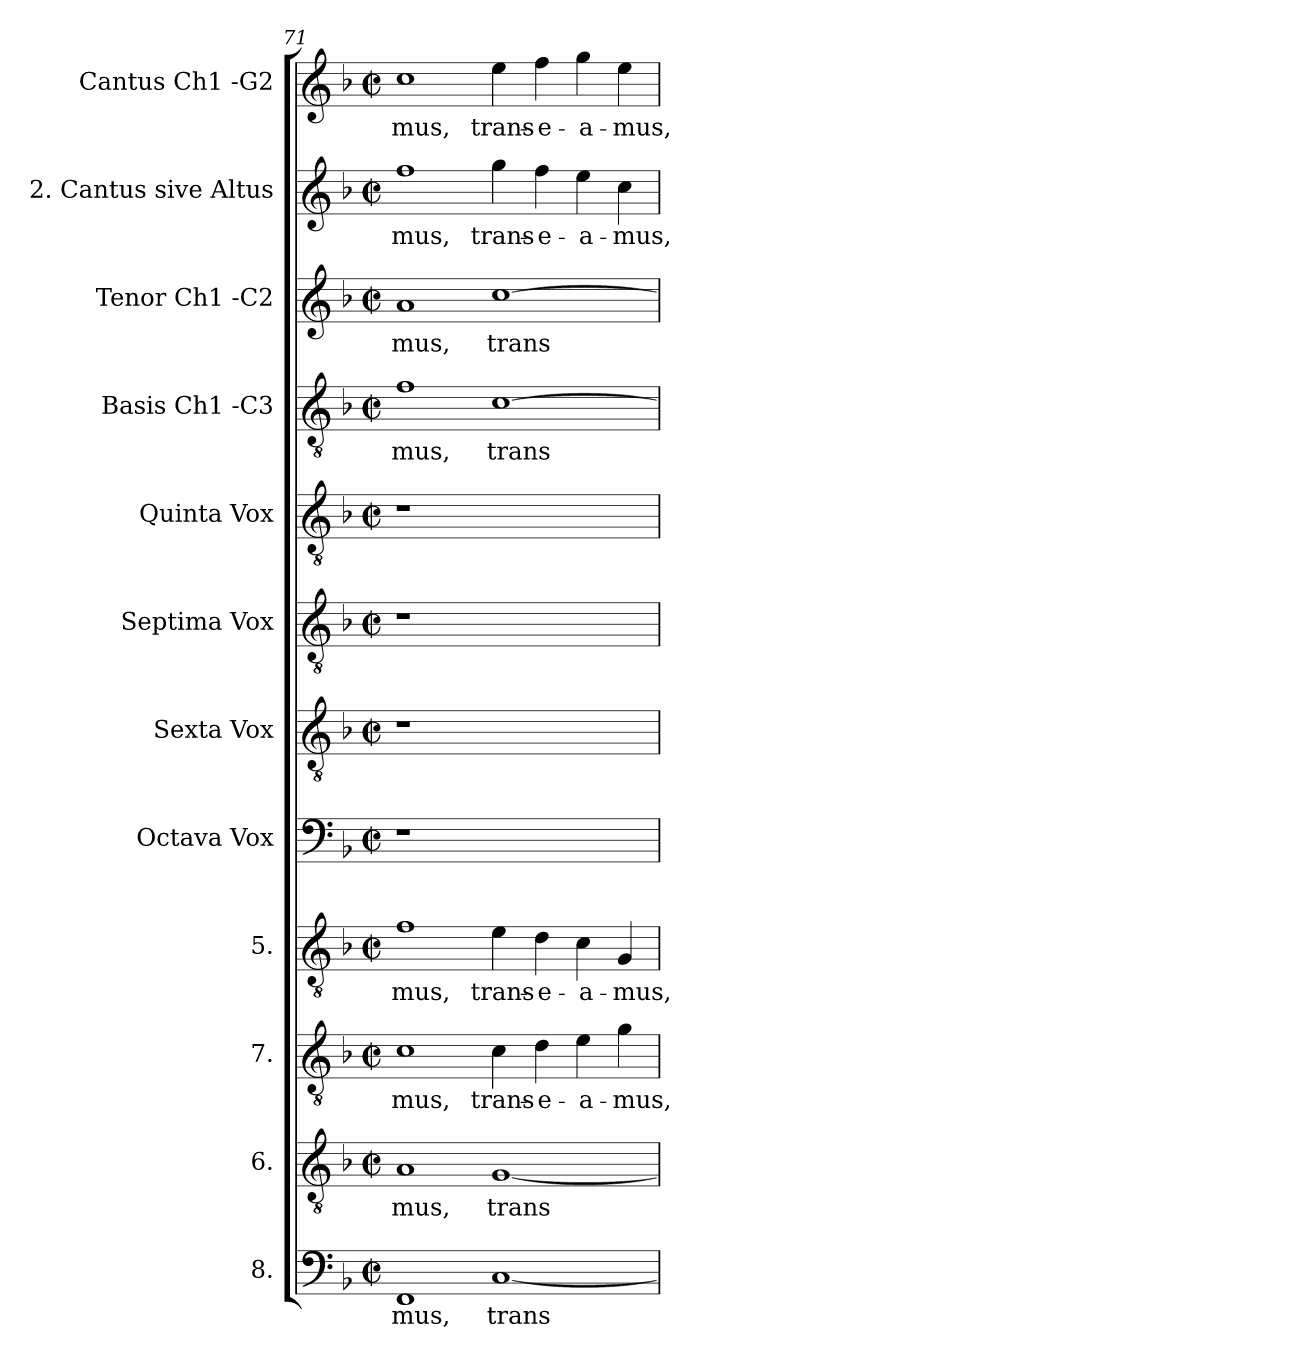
**kern	**text	**kern	**text	**kern	**text	**kern	**text	**kern	**kern	**kern	**kern	**kern	**text	**kern	**text	**kern	**text	**kern	**text
*part12	*part12	*part11	*part11	*part10	*part10	*part9	*part9	*part8	*part7	*part6	*part5	*part4	*part4	*part3	*part3	*part2	*part2	*part1	*part1
*staff12	*staff12	*staff11	*staff11	*staff10	*staff10	*staff9	*staff9	*staff8	*staff7	*staff6	*staff5	*staff4	*staff4	*staff3	*staff3	*staff2	*staff2	*staff1	*staff1
*I"8.	*	*I"6.	*	*I"7.	*	*I"5.	*	*I"Octava  Vox	*I"Sexta  Vox	*I"Septima  Vox	*I"Quinta  Vox	*I"Basis  Ch1 -C3	*	*I"Tenor  Ch1 -C2	*	*I"2. Cantus sive  Altus	*	*I"Cantus  Ch1 -G2	*
*	*	*	*	*	*	*	*	*	*	*	*	*I'B	*	*I'T	*	*I'A	*	*I'C	*
!!LO:PB:g=z
*clefF4	*	*clefGv2	*	*clefGv2	*	*clefGv2	*	*clefF4	*clefGv2	*clefGv2	*clefGv2	*clefGv2	*	*clefG2	*	*clefG2	*	*clefG2	*
*k[b-]	*	*k[b-]	*	*k[b-]	*	*k[b-]	*	*k[b-]	*k[b-]	*k[b-]	*k[b-]	*k[b-]	*	*k[b-]	*	*k[b-]	*	*k[b-]	*
*F:	*	*F:	*	*F:	*	*F:	*	*F:	*F:	*F:	*F:	*F:	*	*F:	*	*F:	*	*F:	*
*M2/2	*	*M2/2	*	*M2/2	*	*M2/2	*	*M2/2	*M2/2	*M2/2	*M2/2	*M2/2	*	*M2/2	*	*M2/2	*	*M2/2	*
*met(c|)	*	*met(c|)	*	*met(c|)	*	*met(c|)	*	*met(c|)	*met(c|)	*met(c|)	*met(c|)	*met(c|)	*	*met(c|)	*	*met(c|)	*	*met(c|)	*
=71	=71	=71	=71	=71	=71	=71	=71	=71	=71	=71	=71	=71	=71	=71	=71	=71	=71	=71	=71
!	!LO:LY:b:cj	!	!LO:LY:b:cj	!	!LO:LY:b:cj	!	!LO:LY:b:cj	!	!	!	!	!	!LO:LY:b:cj	!	!LO:LY:b:cj	!	!LO:LY:b:cj	!	!LO:LY:b:cj
1FF	-mus,	1A	-mus,	1c	-mus,	1f	-mus,	1r	1r	1r	1r	1f	-mus,	1a	-mus,	1ff	-mus,	1cc	-mus,
!	!LO:LY:b:cj	!	!LO:LY:b:cj	!	!LO:LY:b:cj	!	!LO:LY:b:cj	!	!	!	!	!	!LO:LY:b:cj	!	!LO:LY:b:cj	!	!LO:LY:b:cj	!	!LO:LY:b:cj
[<1C	trans-	[<1G	trans-	4c\	trans-	4e\	trans-	1ryy	1ryy	1ryy	1ryy	[>1c	trans-	[>1cc	trans-	4gg\	trans-	4ee\	trans-
!	!	!	!	!	!LO:LY:b:cj	!	!LO:LY:b:cj	!	!	!	!	!	!	!	!	!	!LO:LY:b:cj	!	!LO:LY:b:cj
.	.	.	.	4d\	-e-	4d\	-e-	.	.	.	.	.	.	.	.	4ff\	-e-	4ff\	-e-
!	!	!	!	!	!LO:LY:b:cj	!	!LO:LY:b:cj	!	!	!	!	!	!	!	!	!	!LO:LY:b:cj	!	!LO:LY:b:cj
.	.	.	.	4e\	-a-	4c\	-a-	.	.	.	.	.	.	.	.	4ee\	-a-	4gg\	-a-
!	!	!	!	!	!LO:LY:b:cj	!	!LO:LY:b:cj	!	!	!	!	!	!	!	!	!	!LO:LY:b:cj	!	!LO:LY:b:cj
.	.	.	.	4g\	-mus,	4G/	-mus,	.	.	.	.	.	.	.	.	4cc\	-mus,	4ee\	-mus,
=	=	=	=	=	=	=	=	=	=	=	=	=	=	=	=	=	=	=	=
*-	*-	*-	*-	*-	*-	*-	*-	*-	*-	*-	*-	*-	*-	*-	*-	*-	*-	*-	*-
